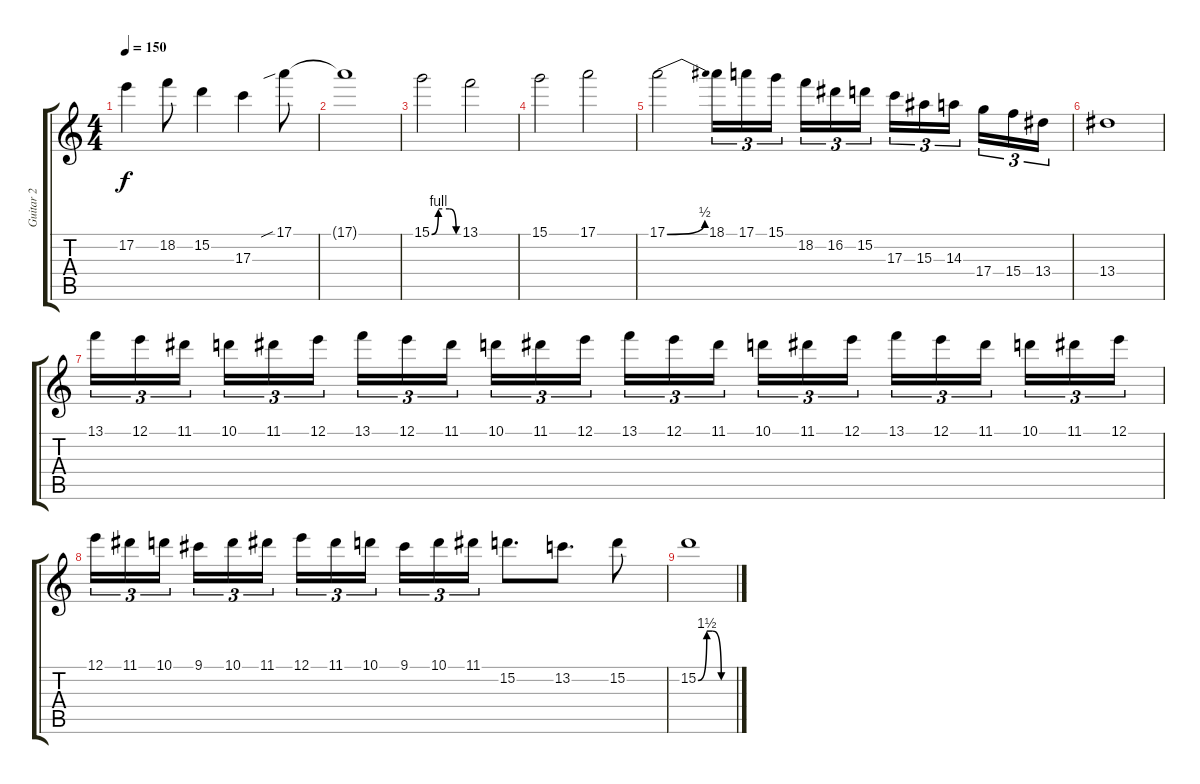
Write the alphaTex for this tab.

\track ("Guitar 2" "Guitar 2") {instrument distortionguitar}
\staff {score tabs}
\tuning (E4 B3 G3 D3 A2 D2) {hide}
\ts (4 4)
\tempo 150
\clef g2
\ks c
17.2.4{dy f} 18.2.8 15.2.4 17.3.4 17.1{sib}.8 |
17.1{t}.1 |
15.1{be (custom 0 0 15 4 40 4 55 0 60 0)}.2 13.1.2 |
15.1.2 17.1.2 |
17.1{be (bend 0 0 60 2)}.2 18.1.16{tu (3 2)} 17.1.16{tu (3 2)} 15.1.16{tu (3 2) beam splitsecondary} 18.2.16{tu (3 2)} 16.2.16{tu (3 2)} 15.2.16{tu (3 2)} 17.3.16{tu (3 2)} 15.3.16{tu (3 2)} 14.3.16{tu (3 2) beam splitsecondary} 17.4.16{tu (3 2)} 15.4.16{tu (3 2)} 13.4.16{tu (3 2)} |
13.4.1 |
13.1.16{tu (3 2)} 12.1.16{tu (3 2)} 11.1.16{tu (3 2) beam splitsecondary} 10.1.16{tu (3 2)} 11.1.16{tu (3 2)} 12.1.16{tu (3 2)} 13.1.16{tu (3 2)} 12.1.16{tu (3 2)} 11.1.16{tu (3 2) beam splitsecondary} 10.1.16{tu (3 2)} 11.1.16{tu (3 2)} 12.1.16{tu (3 2)} 13.1.16{tu (3 2)} 12.1.16{tu (3 2)} 11.1.16{tu (3 2) beam splitsecondary} 10.1.16{tu (3 2)} 11.1.16{tu (3 2)} 12.1.16{tu (3 2)} 13.1.16{tu (3 2)} 12.1.16{tu (3 2)} 11.1.16{tu (3 2) beam splitsecondary} 10.1.16{tu (3 2)} 11.1.16{tu (3 2)} 12.1.16{tu (3 2)} |
12.1.16{tu (3 2)} 11.1.16{tu (3 2)} 10.1.16{tu (3 2) beam splitsecondary} 9.1.16{tu (3 2)} 10.1.16{tu (3 2)} 11.1.16{tu (3 2)} 12.1.16{tu (3 2)} 11.1.16{tu (3 2)} 10.1.16{tu (3 2) beam splitsecondary} 9.1.16{tu (3 2)} 10.1.16{tu (3 2)} 11.1.16{tu (3 2)} 15.2.8{d} 13.2.8{d} 15.2.8 |
15.2{be (custom 0 0 15 6 25 6 40 0 60 0)}.1
